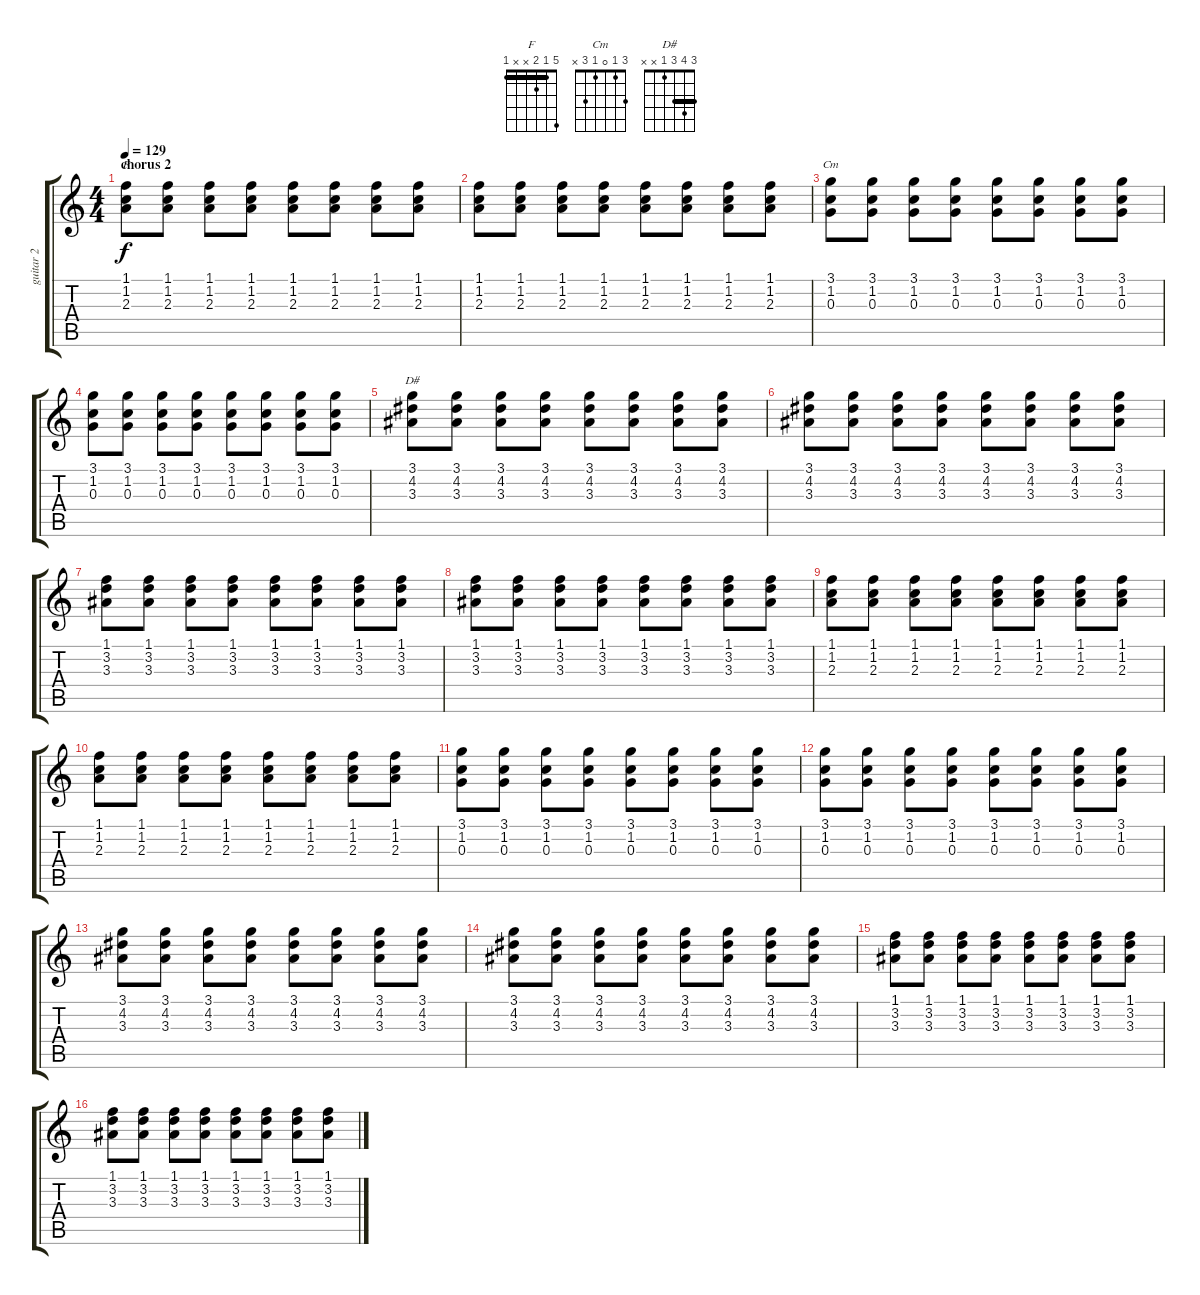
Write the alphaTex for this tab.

\track ("guitar 2" "guitar 2") {instrument electricguitarjazz}
\staff {score tabs}
\tuning (E4 B3 G3 D3 A2 E2) {hide}
\chord ("F" 5 1 2 x x 1) {barre 1}
\chord ("Cm" 3 1 0 1 3 x)
\chord ("D#" 3 4 3 1 x x) {barre 3}
\ts (4 4)
\section ("" "chorus 2")
\tempo 129
\clef g2
\ks c
(1.1 1.2 2.3).8{ch "F" dy f} (1.1 1.2 2.3).8 (1.1 1.2 2.3).8 (1.1 1.2 2.3).8 (1.1 1.2 2.3).8 (1.1 1.2 2.3).8 (1.1 1.2 2.3).8 (1.1 1.2 2.3).8 |
(1.1 1.2 2.3).8 (1.1 1.2 2.3).8 (1.1 1.2 2.3).8 (1.1 1.2 2.3).8 (1.1 1.2 2.3).8 (1.1 1.2 2.3).8 (1.1 1.2 2.3).8 (1.1 1.2 2.3).8 |
(3.1 1.2 0.3).8{ch "Cm"} (3.1 1.2 0.3).8 (3.1 1.2 0.3).8 (3.1 1.2 0.3).8 (3.1 1.2 0.3).8 (3.1 1.2 0.3).8 (3.1 1.2 0.3).8 (3.1 1.2 0.3).8 |
(3.1 1.2 0.3).8 (3.1 1.2 0.3).8 (3.1 1.2 0.3).8 (3.1 1.2 0.3).8 (3.1 1.2 0.3).8 (3.1 1.2 0.3).8 (3.1 1.2 0.3).8 (3.1 1.2 0.3).8 |
(3.1 4.2 3.3).8{ch "D#"} (3.1 4.2 3.3).8 (3.1 4.2 3.3).8 (3.1 4.2 3.3).8 (3.1 4.2 3.3).8 (3.1 4.2 3.3).8 (3.1 4.2 3.3).8 (3.1 4.2 3.3).8 |
(3.1 4.2 3.3).8 (3.1 4.2 3.3).8 (3.1 4.2 3.3).8 (3.1 4.2 3.3).8 (3.1 4.2 3.3).8 (3.1 4.2 3.3).8 (3.1 4.2 3.3).8 (3.1 4.2 3.3).8 |
(1.1 3.2 3.3).8 (1.1 3.2 3.3).8 (1.1 3.2 3.3).8 (1.1 3.2 3.3).8 (1.1 3.2 3.3).8 (1.1 3.2 3.3).8 (1.1 3.2 3.3).8 (1.1 3.2 3.3).8 |
(1.1 3.2 3.3).8 (1.1 3.2 3.3).8 (1.1 3.2 3.3).8 (1.1 3.2 3.3).8 (1.1 3.2 3.3).8 (1.1 3.2 3.3).8 (1.1 3.2 3.3).8 (1.1 3.2 3.3).8 |
(1.1 1.2 2.3).8 (1.1 1.2 2.3).8 (1.1 1.2 2.3).8 (1.1 1.2 2.3).8 (1.1 1.2 2.3).8 (1.1 1.2 2.3).8 (1.1 1.2 2.3).8 (1.1 1.2 2.3).8 |
(1.1 1.2 2.3).8 (1.1 1.2 2.3).8 (1.1 1.2 2.3).8 (1.1 1.2 2.3).8 (1.1 1.2 2.3).8 (1.1 1.2 2.3).8 (1.1 1.2 2.3).8 (1.1 1.2 2.3).8 |
(3.1 1.2 0.3).8 (3.1 1.2 0.3).8 (3.1 1.2 0.3).8 (3.1 1.2 0.3).8 (3.1 1.2 0.3).8 (3.1 1.2 0.3).8 (3.1 1.2 0.3).8 (3.1 1.2 0.3).8 |
(3.1 1.2 0.3).8 (3.1 1.2 0.3).8 (3.1 1.2 0.3).8 (3.1 1.2 0.3).8 (3.1 1.2 0.3).8 (3.1 1.2 0.3).8 (3.1 1.2 0.3).8 (3.1 1.2 0.3).8 |
(3.1 4.2 3.3).8 (3.1 4.2 3.3).8 (3.1 4.2 3.3).8 (3.1 4.2 3.3).8 (3.1 4.2 3.3).8 (3.1 4.2 3.3).8 (3.1 4.2 3.3).8 (3.1 4.2 3.3).8 |
(3.1 4.2 3.3).8 (3.1 4.2 3.3).8 (3.1 4.2 3.3).8 (3.1 4.2 3.3).8 (3.1 4.2 3.3).8 (3.1 4.2 3.3).8 (3.1 4.2 3.3).8 (3.1 4.2 3.3).8 |
(1.1 3.2 3.3).8 (1.1 3.2 3.3).8 (1.1 3.2 3.3).8 (1.1 3.2 3.3).8 (1.1 3.2 3.3).8 (1.1 3.2 3.3).8 (1.1 3.2 3.3).8 (1.1 3.2 3.3).8 |
(1.1 3.2 3.3).8 (1.1 3.2 3.3).8 (1.1 3.2 3.3).8 (1.1 3.2 3.3).8 (1.1 3.2 3.3).8 (1.1 3.2 3.3).8 (1.1 3.2 3.3).8 (1.1 3.2 3.3).8
